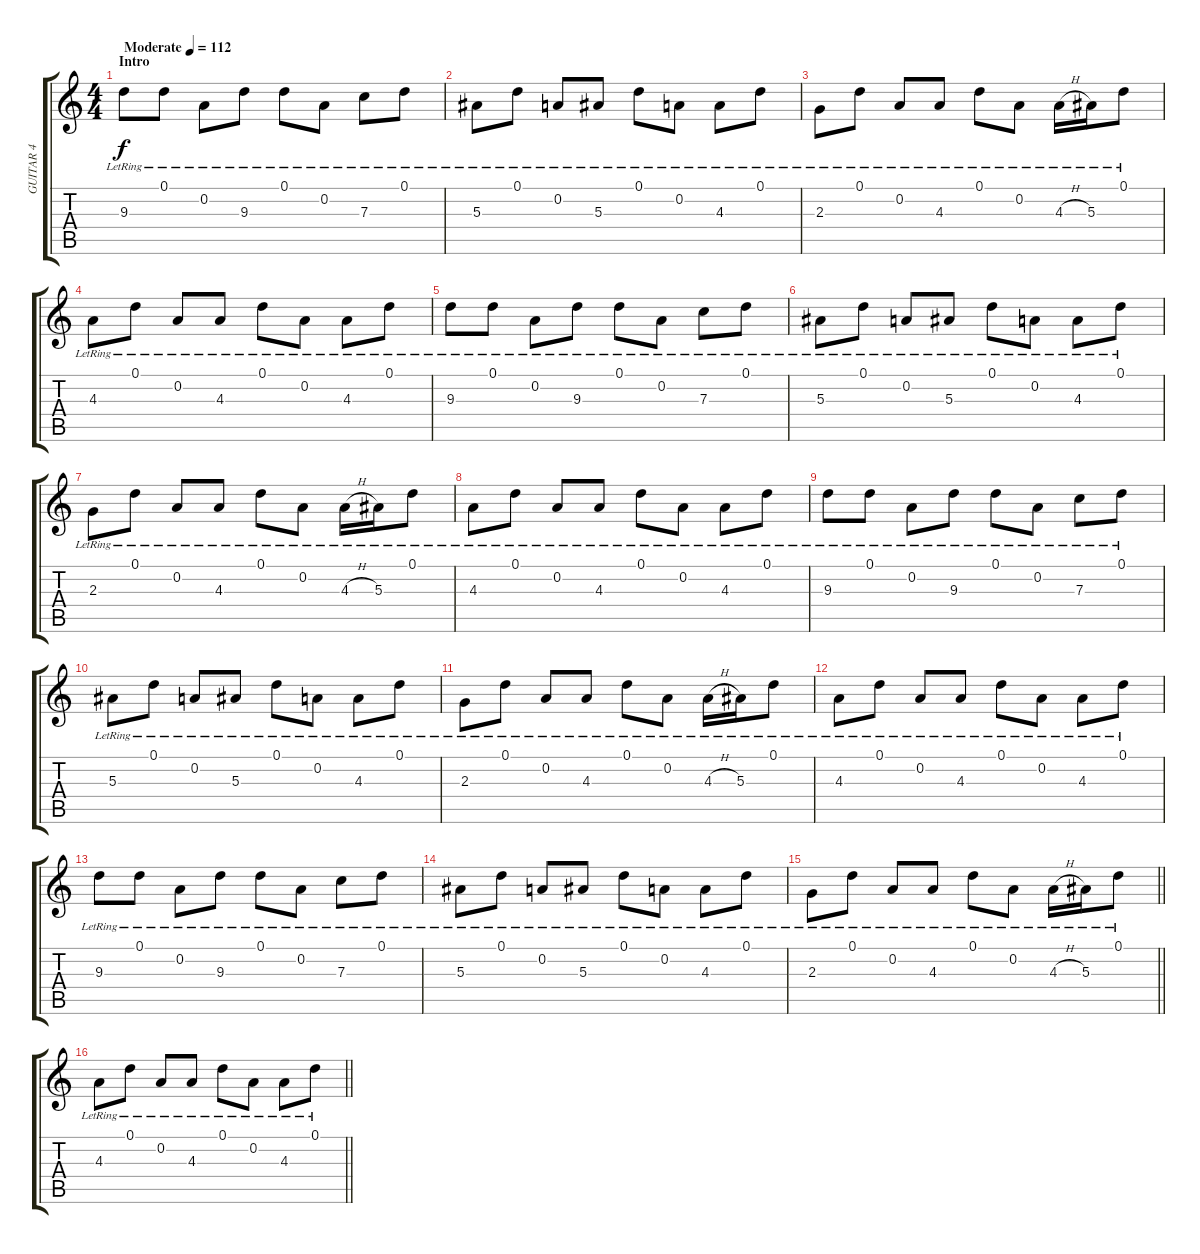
\track ("GUITAR 4" "GUITAR 4") {instrument electricguitarclean}
\staff {score tabs}
\tuning (D4 A3 F3 C3 G2 D2) {hide}
\ts (4 4)
\section ("" "Intro")
\tempo (112 "Moderate")
\clef g2
\ks c
9.3{lr}.8{dy f instrument electricguitarclean} 0.1{lr}.8 0.2{lr}.8 9.3{lr}.8 0.1{lr}.8 0.2{lr}.8 7.3{lr}.8 0.1{lr}.8 |
5.3{lr}.8 0.1{lr}.8 0.2{lr}.8 5.3{lr}.8 0.1{lr}.8 0.2{lr}.8 4.3{lr}.8 0.1{lr}.8 |
2.3{lr}.8 0.1{lr}.8 0.2{lr}.8 4.3{lr}.8 0.1{lr}.8 0.2{lr}.8 4.3{h lr}.16 5.3{lr}.16 0.1{lr}.8 |
4.3{lr}.8 0.1{lr}.8 0.2{lr}.8 4.3{lr}.8 0.1{lr}.8 0.2{lr}.8 4.3{lr}.8 0.1{lr}.8 |
9.3{lr}.8 0.1{lr}.8 0.2{lr}.8 9.3{lr}.8 0.1{lr}.8 0.2{lr}.8 7.3{lr}.8 0.1{lr}.8 |
5.3{lr}.8 0.1{lr}.8 0.2{lr}.8 5.3{lr}.8 0.1{lr}.8 0.2{lr}.8 4.3{lr}.8 0.1{lr}.8 |
2.3{lr}.8 0.1{lr}.8 0.2{lr}.8 4.3{lr}.8 0.1{lr}.8 0.2{lr}.8 4.3{h lr}.16 5.3{lr}.16 0.1{lr}.8 |
4.3{lr}.8 0.1{lr}.8 0.2{lr}.8 4.3{lr}.8 0.1{lr}.8 0.2{lr}.8 4.3{lr}.8 0.1{lr}.8 |
9.3{lr}.8 0.1{lr}.8 0.2{lr}.8 9.3{lr}.8 0.1{lr}.8 0.2{lr}.8 7.3{lr}.8 0.1{lr}.8 |
5.3{lr}.8 0.1{lr}.8 0.2{lr}.8 5.3{lr}.8 0.1{lr}.8 0.2{lr}.8 4.3{lr}.8 0.1{lr}.8 |
2.3{lr}.8 0.1{lr}.8 0.2{lr}.8 4.3{lr}.8 0.1{lr}.8 0.2{lr}.8 4.3{h lr}.16 5.3{lr}.16 0.1{lr}.8 |
4.3{lr}.8 0.1{lr}.8 0.2{lr}.8 4.3{lr}.8 0.1{lr}.8 0.2{lr}.8 4.3{lr}.8 0.1{lr}.8 |
9.3{lr}.8 0.1{lr}.8 0.2{lr}.8 9.3{lr}.8 0.1{lr}.8 0.2{lr}.8 7.3{lr}.8 0.1{lr}.8 |
5.3{lr}.8 0.1{lr}.8 0.2{lr}.8 5.3{lr}.8 0.1{lr}.8 0.2{lr}.8 4.3{lr}.8 0.1{lr}.8 |
\barLineRight lightlight
2.3{lr}.8 0.1{lr}.8 0.2{lr}.8 4.3{lr}.8 0.1{lr}.8 0.2{lr}.8 4.3{h lr}.16 5.3{lr}.16 0.1{lr}.8 |
\section ("" "")
\barLineRight lightlight
4.3{lr}.8 0.1{lr}.8 0.2{lr}.8 4.3{lr}.8 0.1{lr}.8 0.2{lr}.8 4.3{lr}.8 0.1{lr}.8
